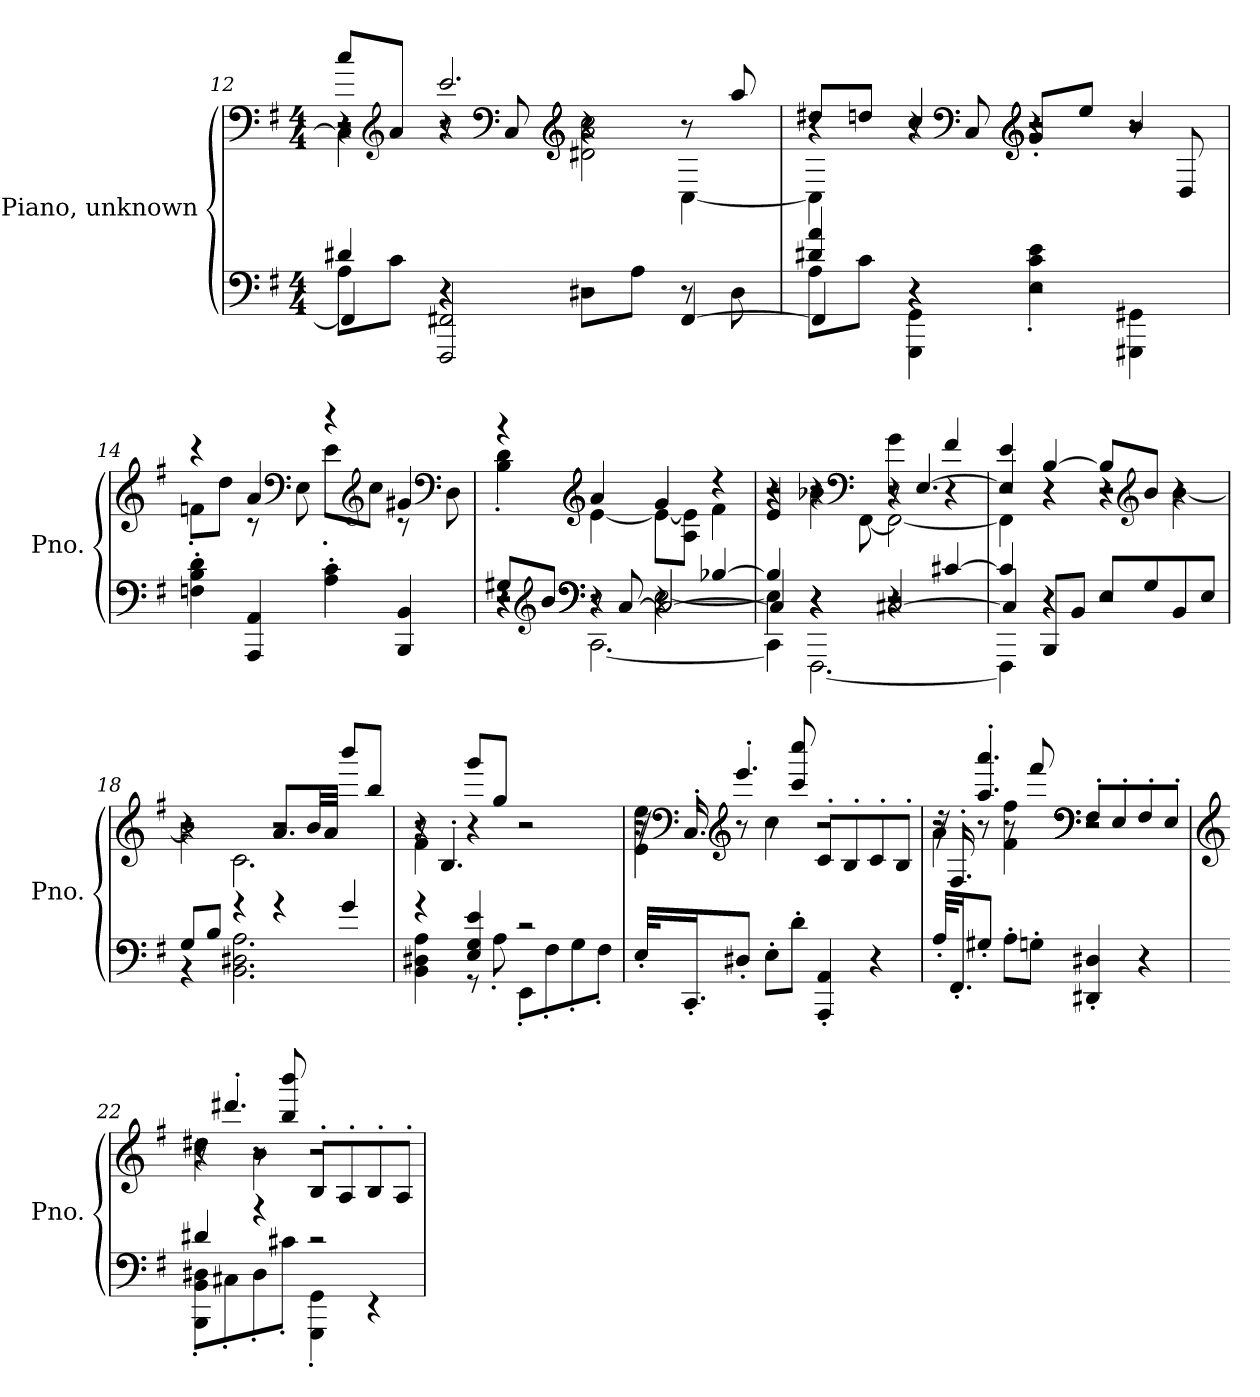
**kern	**kern
*part1	*part1
*staff2	*staff1
*I"Piano, unknown	*
*I'Pno.	*
!!LO:LB:g=z
*clefF4	*clefF4
*k[f#]	*k[f#]
*M4/4	*M4/4
=12	=12
*^	*^
*	*^	*	*^
*	*	*	*	*	*^
4d#X/	8A\L	4FF/]	4r	2r	8cc/L	4C\]
*	*	*	*clefG2	*	*	*
.	8c\J	.	.	.	8a/J	.
4r	4r	2FFF#/ 2FF#X/	2.ccc/	.	8r	4r
*	*	*	*clefF4	*	*	*
.	.	.	.	.	8C/	.
*	*	*	*clefG2	*	*	*
2r	8D#X\L	.	.	2d#X\ 2a\ 2cc\	4r	4r
.	8A\J	.	.	.	.	.
.	8r	[4FF#/	.	.	8r	[4C\
.	8D#\	.	.	.	8aa/	.
*	*	*	*	*	*v	*v
=13	=13	=13	=13	=13	=13
4d#X/ 4a/	8A\L	4FF#/]	4r	8dd#X/L	4C\]
.	8c\J	.	.	8ddn/J	.
4r	4GGG\ 4GG\	4r	4cc/	8r	4r
*	*	*	*clefF4	*	*
.	.	.	.	8C/	.
*	*	*	*clefG2	*	*
2r	4E\' 4c\' 4e\'	2r	4r	8g'/L	2r
.	.	.	.	8ee/J	.
.	4GGG#X\ 4GG#X\	.	4b/	8r	.
.	.	.	.	8D/	.
*v	*v	*v	*	*	*
*	*	*v	*v
!!LO:LB:g=z
=14	=14	=14
4Fn\' 4B\' 4d\'	4r	8fn'\L
.	.	8dd\J
4AAA/ 4AA/	4a/	8r
*	*clefF4	*
.	.	8E\
4A\' 4c\'	4r	8e'\L
*	*clefG2	*
.	.	8cc\J
4BBB/ 4BB/	4g#X/	8r
*	*clefF4	*
.	.	8D\
=15	=15	=15
*^	*	*
*	*^	*	*
*	*	*^	*	*
8G#X/L	2r	4r	4r	4r	4B\' 4d\'
*clefG2	*	*	*	*	*
8b/J	.	.	.	.	.
*clefF4	*	*	*	*clefG2	*
4r	.	8r	[2.CC\	4a/	[4e\
.	.	[8C/	.	.	.
4r	[2E\	2C/_	.	4g/	8e\L_
.	.	.	.	.	8A\ 8e\]J
[4B-X/	.	.	.	4r	4f#\
=16	=16	=16	=16	=16	=16
*	*	*	*	*^	*^
4B-/]	4E\]	4C/]	4CC\]	4e/	4r	2r	4r
4r	4r	4r	[2.FFF#\	4r	4b-X\	.	8r
*	*	*	*	*clefF4	*	*	*
.	.	.	.	.	.	.	[8FF#\
4r	2r	[2C#X/	.	4r	4g\	8r	2FF#\_
.	.	.	.	.	.	[4.E/	.
[4c#X/	.	.	.	4f#/	4r	.	.
*	*	*v	*v	*	*	*	*
!!LO:LB:g=z	!!	!!	!!
=17	=17	=17	=17	=17	=17	=17
4c#/]	4C#/]	4FFF#\]	4e/	2r	4E/]	4FF#\]
8BBB/L	4r	4r	[4B/	.	4r	4r
8BB/J	.	.	.	.	.	.
8E/L	2r	2r	8B/L]	4r	2r	2r
*	*	*	*clefG2	*	*	*
8G/	.	.	8b/J	.	.	.
8BB/	.	.	4r	[4b\	.	.
8E/J	.	.	.	.	.	.
*	*v	*v	*	*	*	*
*	*	*	*	*v	*v
=18	=18	=18	=18	=18
8G/L	4r	2r	2b\]	4r
8B/J	.	.	.	.
4r	2.BB\ 2.D#X\ 2.A\	.	.	2.c\
4r	.	8.a/L	2r	.
.	.	32b/LL	.	.
.	.	32a/JJJ	.	.
4g/	.	8bbb/L	.	.
.	.	8bb/J	.	.
=19	=19	=19	=19	=19
4r	4BB\ 4D#X\ 4A\	4r	4f#\	8r
.	.	.	.	4.B'/
4E/ 4G/ 4e/	8r	8ggg/L	4r	.
.	8A'\	8gg/J	.	.
2r	8EE'\L	2r	2r	2r
.	8F#'\	.	.	.
.	8G'\	.	.	.
.	8F#'\J	.	.	.
*v	*v	*	*	*
!!LO:PB:g=z	!!	!!
=20	=20	=20	=20
32E'/KLL	8r	4e\ 4ee\	32r
*	*clefF4	*	*
16.CC'/J	.	.	16.C'/
*	*clefG2	*	*
8D#X'/J	4.eee'/	.	8r
8E'\L	.	4cc\	8r
8d'\J	.	.	8ccc/ 8cccc/
4AAA/' 4AA/'	2r	2r	8c'/L
.	.	.	8B'/
4r	.	.	8c'/
.	.	.	8B'/J
=21	=21	=21	=21
32A'/KLL	8r	4a\	32r
16.FF#'/J	.	.	16.F#'/
8G#X'/J	4.aa/' 4.aaa/'	.	8r
8A'\L	.	4f#\ 4ff#\	8r
8Gn'\J	.	.	8fff#/
*	*clefF4	*	*
4DD#X/' 4D#X/'	2r	2r	8F#'/L
.	.	.	8E'/
4r	.	.	8F#'/
.	.	.	8E'/J
=22	=22	=22	=22
*	*clefG2	*	*
*^	*	*	*
4d#X/	8BBB\' 8BB\' 8D#X\'L	8r	4dd#X\	4r
.	8C#X'\	4.ddd#X'/	.	.
4r	8D#'\	.	4b\	8r
.	8c#X'\J	.	.	8bb/ 8bbb/
2r	4GGG\' 4GG\'	2r	2r	8B'/L
.	.	.	.	8A'/
.	4r	.	.	8B'/
.	.	.	.	8A'/J
*v	*v	*	*	*
*	*v	*v	*v
=	=
*-	*-
